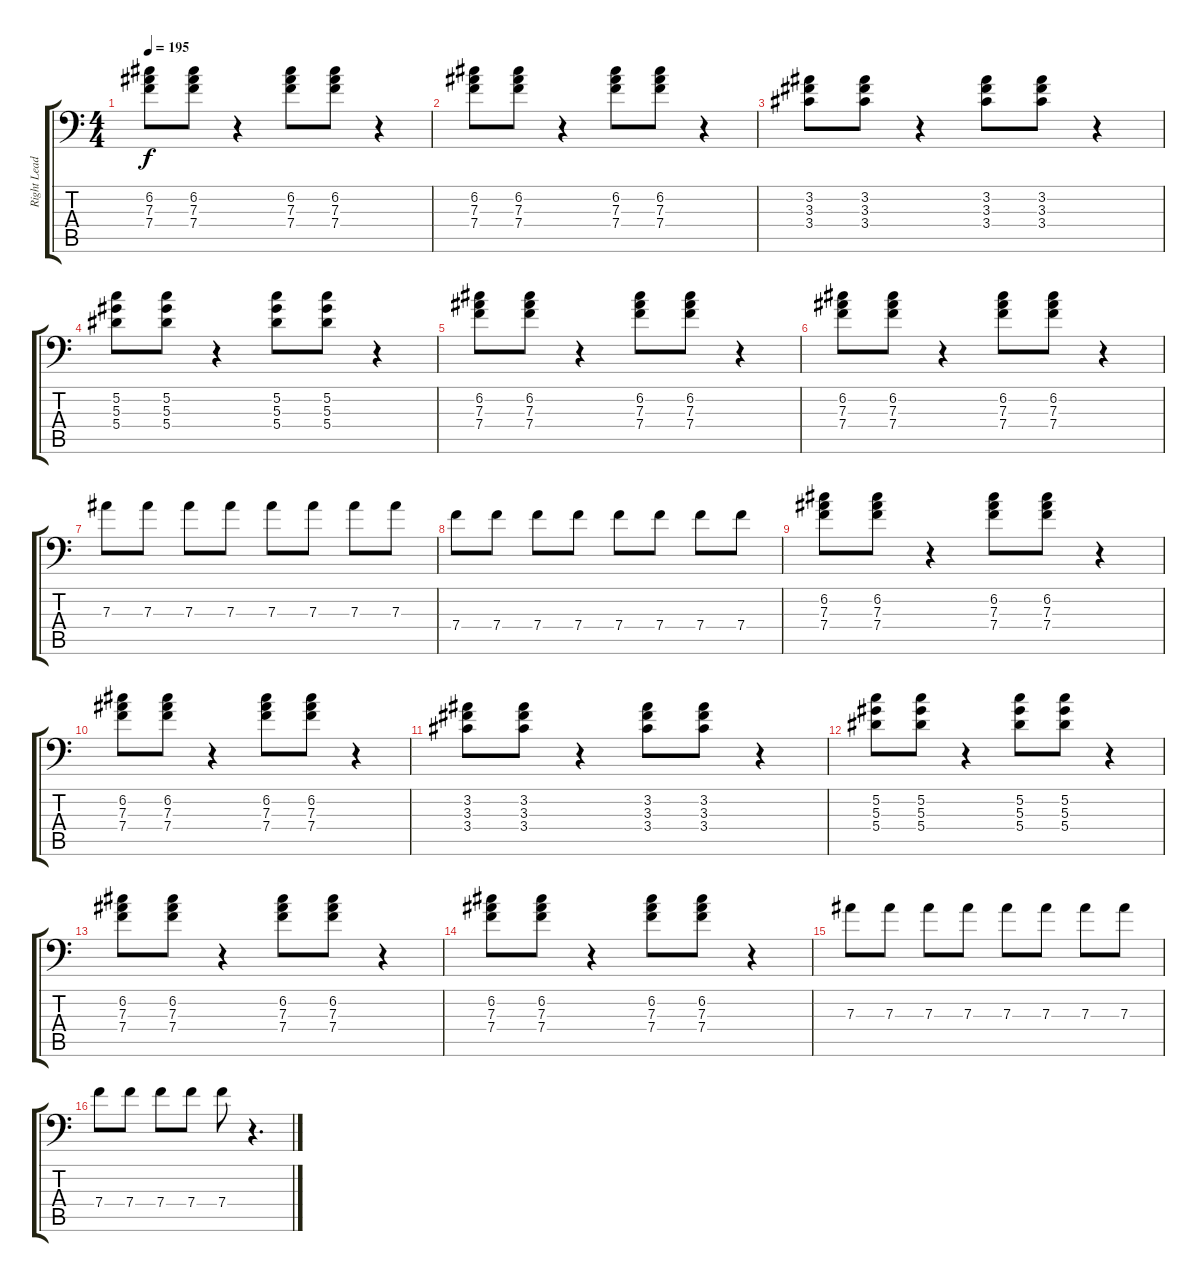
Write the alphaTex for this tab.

\track ("Right Lead 1" "Right Lead") {instrument distortionguitar}
\staff {score tabs}
\tuning (C4 G3 Eb3 Bb2 F2 Bb1) {hide}
\ts (4 4)
\tempo 195
\clef f4
\ks c
(6.2 7.3 7.4).8{dy f instrument overdrivenguitar} (6.2 7.3 7.4).8 r.4 (6.2 7.3 7.4).8 (6.2 7.3 7.4).8 r.4 |
(6.2 7.3 7.4).8 (6.2 7.3 7.4).8 r.4 (6.2 7.3 7.4).8 (6.2 7.3 7.4).8 r.4 |
(3.2 3.3 3.4).8 (3.2 3.3 3.4).8 r.4 (3.2 3.3 3.4).8 (3.2 3.3 3.4).8 r.4 |
(5.2 5.3 5.4).8 (5.2 5.3 5.4).8 r.4 (5.2 5.3 5.4).8 (5.2 5.3 5.4).8 r.4 |
(6.2 7.3 7.4).8 (6.2 7.3 7.4).8 r.4 (6.2 7.3 7.4).8 (6.2 7.3 7.4).8 r.4 |
(6.2 7.3 7.4).8 (6.2 7.3 7.4).8 r.4 (6.2 7.3 7.4).8 (6.2 7.3 7.4).8 r.4 |
7.3.8{instrument distortionguitar} 7.3.8 7.3.8 7.3.8 7.3.8 7.3.8 7.3.8 7.3.8 |
7.4.8 7.4.8 7.4.8 7.4.8 7.4.8 7.4.8 7.4.8 7.4.8 |
(6.2 7.3 7.4).8{instrument overdrivenguitar} (6.2 7.3 7.4).8 r.4 (6.2 7.3 7.4).8 (6.2 7.3 7.4).8 r.4 |
(6.2 7.3 7.4).8 (6.2 7.3 7.4).8 r.4 (6.2 7.3 7.4).8 (6.2 7.3 7.4).8 r.4 |
(3.2 3.3 3.4).8 (3.2 3.3 3.4).8 r.4 (3.2 3.3 3.4).8 (3.2 3.3 3.4).8 r.4 |
(5.2 5.3 5.4).8 (5.2 5.3 5.4).8 r.4 (5.2 5.3 5.4).8 (5.2 5.3 5.4).8 r.4 |
(6.2 7.3 7.4).8 (6.2 7.3 7.4).8 r.4 (6.2 7.3 7.4).8 (6.2 7.3 7.4).8 r.4 |
(6.2 7.3 7.4).8 (6.2 7.3 7.4).8 r.4 (6.2 7.3 7.4).8 (6.2 7.3 7.4).8 r.4 |
7.3.8{instrument distortionguitar} 7.3.8 7.3.8 7.3.8 7.3.8 7.3.8 7.3.8 7.3.8 |
7.4.8 7.4.8 7.4.8 7.4.8 7.4.8 r.4{d}
